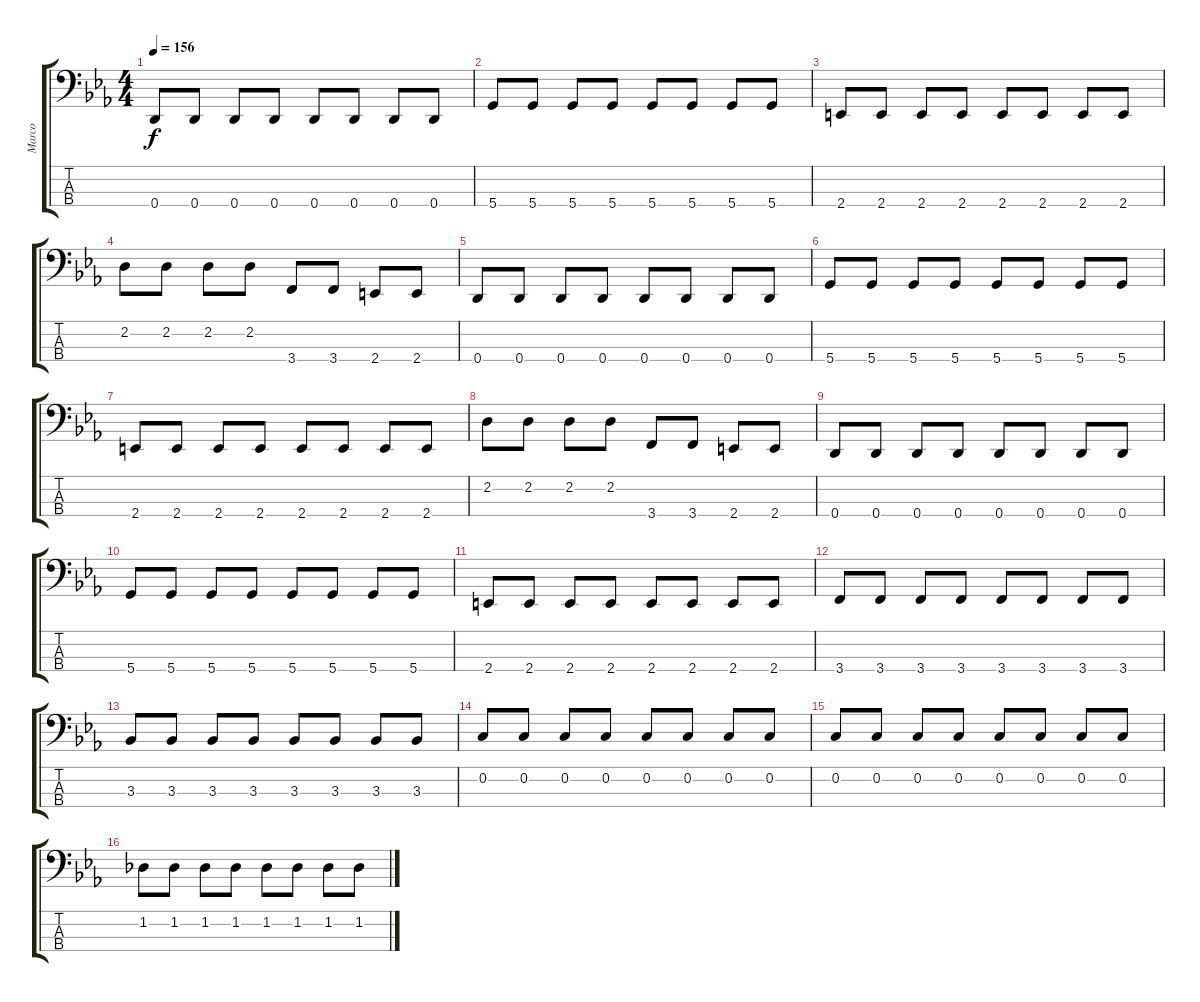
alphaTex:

\track ("Marco" "Marco") {instrument electricbasspick}
\staff {score tabs}
\tuning (F2 C2 G1 D1) {hide}
\ts (4 4)
\tempo 156
\clef f4
\ks cminor
0.4.8{dy f} 0.4.8 0.4.8 0.4.8 0.4.8 0.4.8 0.4.8 0.4.8 |
5.4.8 5.4.8 5.4.8 5.4.8 5.4.8 5.4.8 5.4.8 5.4.8 |
2.4.8 2.4.8 2.4.8 2.4.8 2.4.8 2.4.8 2.4.8 2.4.8 |
2.2.8 2.2.8 2.2.8 2.2.8 3.4.8 3.4.8 2.4.8 2.4.8 |
0.4.8 0.4.8 0.4.8 0.4.8 0.4.8 0.4.8 0.4.8 0.4.8 |
5.4.8 5.4.8 5.4.8 5.4.8 5.4.8 5.4.8 5.4.8 5.4.8 |
2.4.8 2.4.8 2.4.8 2.4.8 2.4.8 2.4.8 2.4.8 2.4.8 |
2.2.8 2.2.8 2.2.8 2.2.8 3.4.8 3.4.8 2.4.8 2.4.8 |
0.4.8 0.4.8 0.4.8 0.4.8 0.4.8 0.4.8 0.4.8 0.4.8 |
5.4.8 5.4.8 5.4.8 5.4.8 5.4.8 5.4.8 5.4.8 5.4.8 |
2.4.8 2.4.8 2.4.8 2.4.8 2.4.8 2.4.8 2.4.8 2.4.8 |
3.4.8 3.4.8 3.4.8 3.4.8 3.4.8 3.4.8 3.4.8 3.4.8 |
3.3.8 3.3.8 3.3.8 3.3.8 3.3.8 3.3.8 3.3.8 3.3.8 |
0.2.8 0.2.8 0.2.8 0.2.8 0.2.8 0.2.8 0.2.8 0.2.8 |
0.2.8 0.2.8 0.2.8 0.2.8 0.2.8 0.2.8 0.2.8 0.2.8 |
1.2.8 1.2.8 1.2.8 1.2.8 1.2.8 1.2.8 1.2.8 1.2.8
